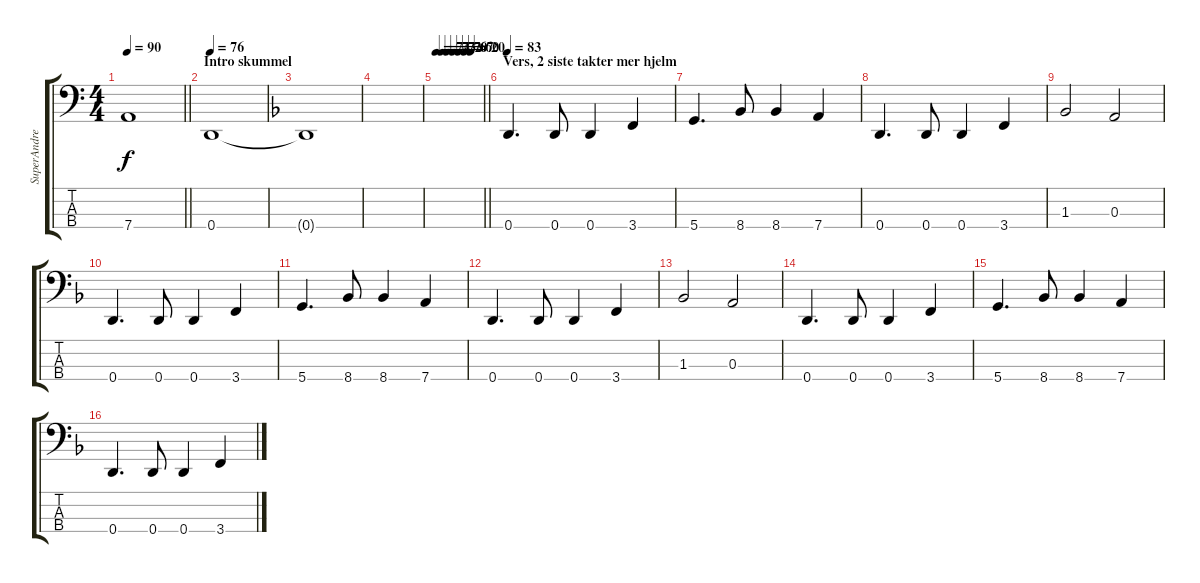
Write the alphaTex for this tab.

\track ("SuperAndreas" "SuperAndre") {instrument electricbassfinger}
\staff {score tabs}
\tuning (G2 D2 A1 D1) {hide}
\ts (4 4)
\tempo 90
\clef f4
\barLineRight lightlight
\ks c
7.4.1{dy f} |
\section ("" "Intro skummel")
\tempo 76
0.4.1 |
\ks dminor
0.4{t}.1 |
|
\tempo 74
\tempo (73 0.125)
\tempo (72 0.25)
\tempo (70 0.375)
\tempo (67 0.5)
\tempo (60 0.625)
\tempo (20 0.75)
\barLineRight lightlight
|
\section ("" "Vers, 2 siste takter mer hjelm")
\tempo 83
0.4.4{d} 0.4.8 0.4.4 3.4.4 |
5.4.4{d} 8.4.8 8.4.4 7.4.4 |
0.4.4{d} 0.4.8 0.4.4 3.4.4 |
1.3.2 0.3.2 |
0.4.4{d} 0.4.8 0.4.4 3.4.4 |
5.4.4{d} 8.4.8 8.4.4 7.4.4 |
0.4.4{d} 0.4.8 0.4.4 3.4.4 |
1.3.2 0.3.2 |
0.4.4{d} 0.4.8 0.4.4 3.4.4 |
5.4.4{d} 8.4.8 8.4.4 7.4.4 |
0.4.4{d} 0.4.8 0.4.4 3.4.4
